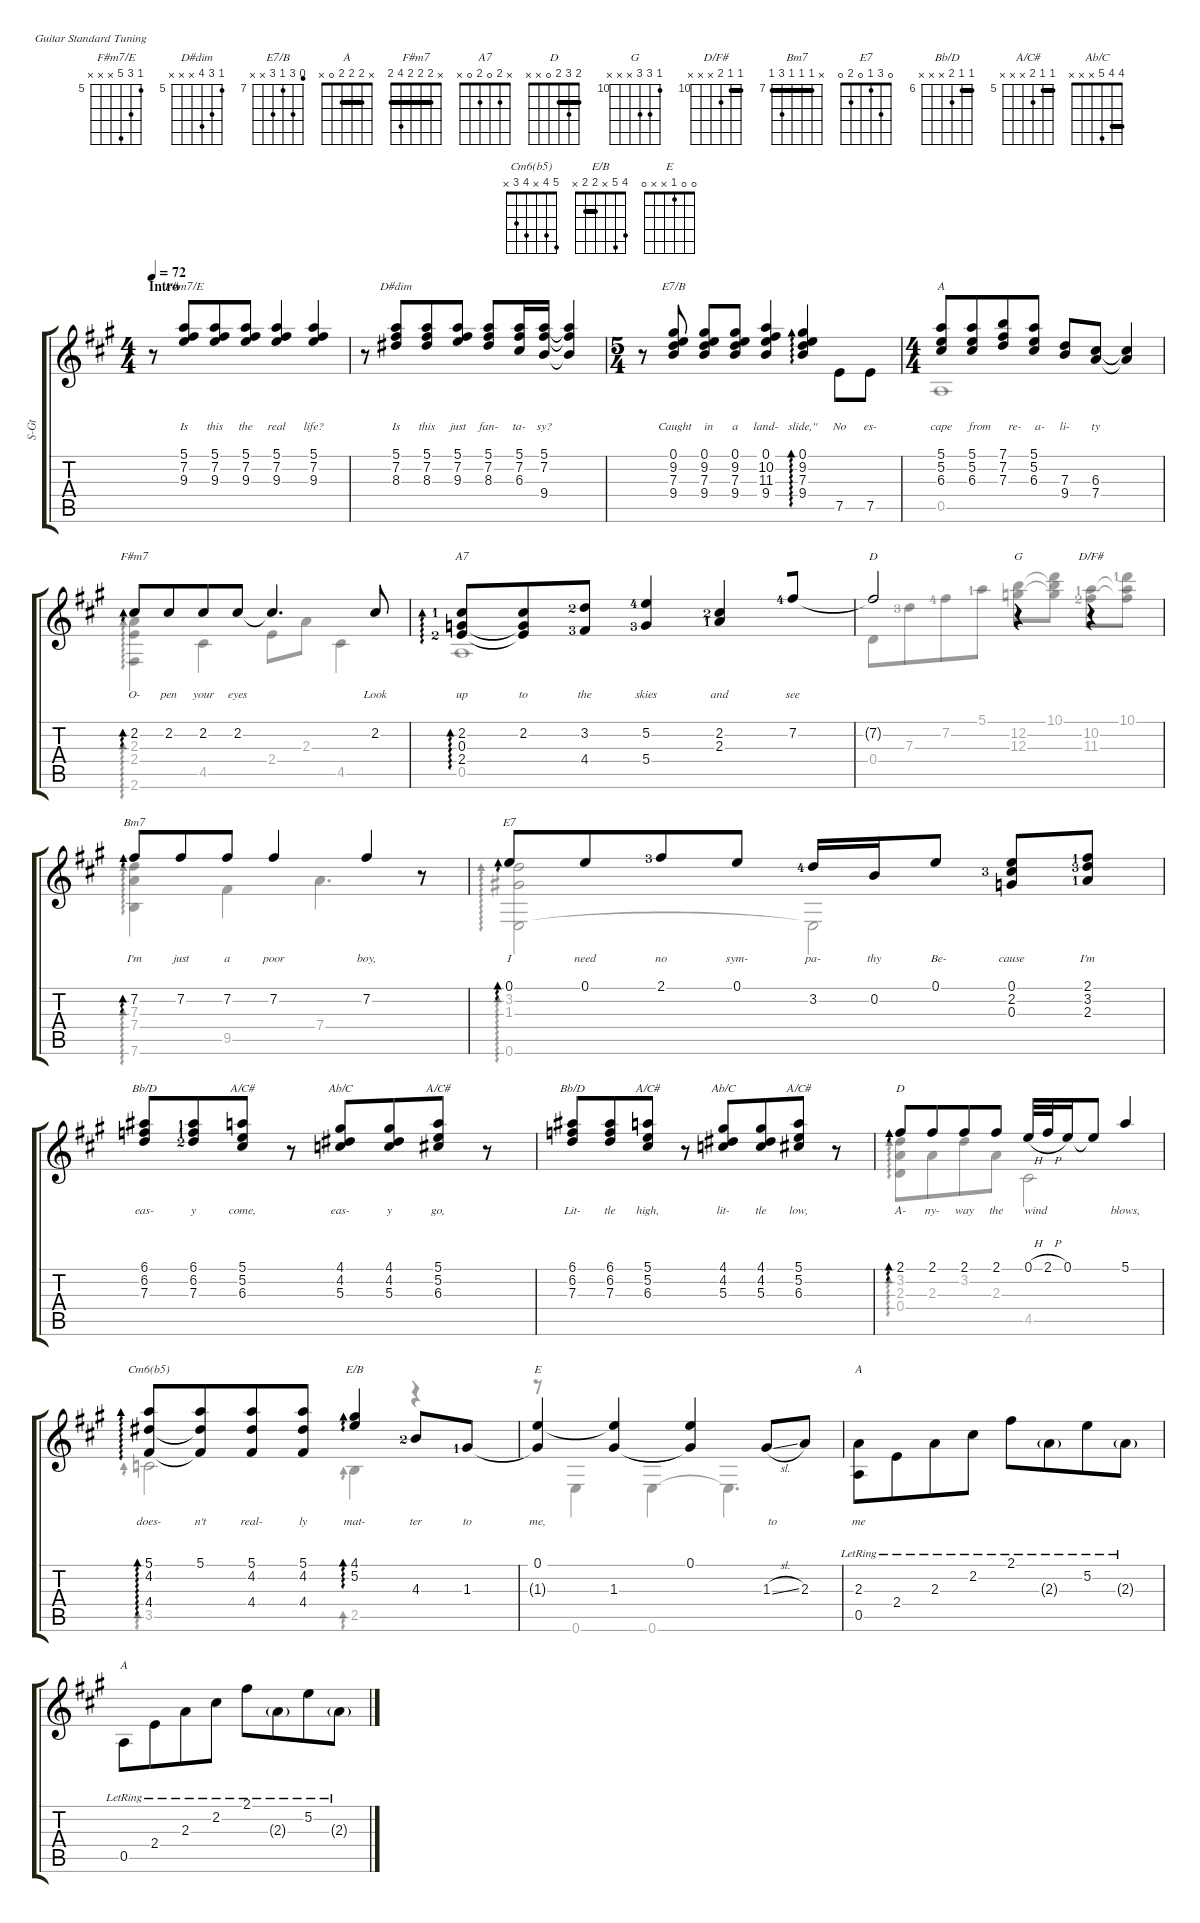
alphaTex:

\defaultSystemsLayout 4
\hideDynamics
\bracketExtendMode groupsimilarinstruments
\otherSystemsTrackNameOrientation horizontal
\defaultBarNumberDisplay Hide
\track ("Classic Guitar\n" "S-Gt") {instrument acousticguitarnylon}
\staff {score tabs}
\tuning (E4 B3 G3 D3 A2 E2)
\chord ("F#m7/E" 5 7 9 x x x) {firstfret 5}
\chord ("D#dim" 5 7 8 x x x) {firstfret 5}
\chord ("E7/B" 6 9 7 9 x x) {firstfret 7}
\chord ("A" 5 5 6 x 4 x) {firstfret 5 barre 5}
\chord ("F#m7" x 2 2 2 4 2) {barre (2 2 2)}
\chord ("A7" x 2 0 2 0 x)
\chord ("D" 5 7 7 4 x x) {firstfret 5}
\chord ("G" 10 12 12 x x x) {firstfret 10}
\chord ("D/F#" 10 10 11 x x x) {firstfret 10 barre 10}
\chord ("Bm7" x 7 7 7 9 7) {firstfret 7 barre (7 7 7)}
\chord ("E7" 0 3 1 0 2 0)
\chord ("Bb/D" 6 6 7 x x x) {firstfret 6 barre 6}
\chord ("A/C#" 5 5 6 x x x) {firstfret 5 barre 5}
\chord ("Ab/C" 4 4 5 x x x) {barre 4}
\chord ("D" 2 3 2 0 x x) {barre 2}
\chord ("Cm6(b5)" 5 4 x 4 3 x)
\chord ("E/B" 4 5 x 2 2 x) {barre 2}
\chord ("E" 0 0 1 x x 0)
\chord ("A" x 2 2 2 0 x) {barre (2 2)}
\voice
\ts (4 4)
\section ("" "Intro")
\tempo 72
\clef g2
\ks a
r.8{dy mf instrument acousticguitarnylon} (5.1 7.2 9.3).8{ch "F#m7/E" lyrics (0 "Is") lyrics (1 "") lyrics (2 "") lyrics (3 "") lyrics (4 "") beam invert beam merge} (5.1 7.2 9.3).8{lyrics (0 "this") lyrics (1 "") lyrics (2 "") lyrics (3 "") lyrics (4 "") beam merge} (5.1 7.2 9.3).8{lyrics (0 "the") lyrics (1 "") lyrics (2 "") lyrics (3 "") lyrics (4 "")} (5.1 7.2 9.3).4{lyrics (0 "real") lyrics (1 "") lyrics (2 "") lyrics (3 "") lyrics (4 "") beam invert} (5.1 7.2 9.3).4{lyrics (0 "life?") lyrics (1 "") lyrics (2 "") lyrics (3 "") lyrics (4 "") beam invert} |
r.8 (8.3 7.2 5.1).8{ch "D#dim" lyrics (0 "Is") lyrics (1 "") lyrics (2 "") lyrics (3 "") lyrics (4 "") beam invert beam merge} (8.3 7.2 5.1).8{lyrics (0 "this") lyrics (1 "") lyrics (2 "") lyrics (3 "") lyrics (4 "") beam merge} (9.3 7.2 5.1).8{lyrics (0 "just") lyrics (1 "") lyrics (2 "") lyrics (3 "") lyrics (4 "")} (8.3 7.2 5.1).8{lyrics (0 "fan-") lyrics (1 "") lyrics (2 "") lyrics (3 "") lyrics (4 "") beam invert} (6.3 7.2 5.1).16{lyrics (0 "ta-") lyrics (1 "") lyrics (2 "") lyrics (3 "") lyrics (4 "")} (9.4 5.1 7.2).16{lyrics (0 "sy?") lyrics (1 "") lyrics (2 "") lyrics (3 "") lyrics (4 "")} (9.4{t} 5.1{t} 7.2{t}).4{lyrics (0 "") lyrics (1 "") lyrics (2 "") lyrics (3 "") lyrics (4 "") beam invert} |
\ts (5 4)
r.8 (9.4 7.3 9.2 0.1).8{ch "E7/B" lyrics (0 " Caught") lyrics (1 "") lyrics (2 "") lyrics (3 "") lyrics (4 "") beam invert} (9.4 7.3 9.2 0.1).8{lyrics (0 "   in") lyrics (1 "") lyrics (2 "") lyrics (3 "") lyrics (4 "") beam merge} (9.4 7.3 9.2 0.1).8{lyrics (0 "a") lyrics (1 "") lyrics (2 "") lyrics (3 "") lyrics (4 "")} (10.2 11.3 9.4 0.1).4{lyrics (0 "land-") lyrics (1 "") lyrics (2 "") lyrics (3 "") lyrics (4 "") beam invert} (9.4 7.3 9.2 0.1).4{ad 0 lyrics (0 "slide,''") lyrics (1 "") lyrics (2 "") lyrics (3 "") lyrics (4 "") beam invert} 7.5.8{lyrics (0 "No") lyrics (1 "") lyrics (2 "") lyrics (3 "") lyrics (4 "") beam invert} 7.5.8{lyrics (0 "es-") lyrics (1 "") lyrics (2 "") lyrics (3 "") lyrics (4 "")} |
\ts (4 4)
(5.1 5.2 6.3).8{ch "A" lyrics (0 "cape") lyrics (1 "") lyrics (2 "") lyrics (3 "") lyrics (4 "") beam merge} (5.1 6.3 5.2).8{lyrics (0 "     from") lyrics (1 "") lyrics (2 "") lyrics (3 "") lyrics (4 "") beam merge} (7.1 7.2 7.3).8{lyrics (0 "        re-") lyrics (1 "") lyrics (2 "") lyrics (3 "") lyrics (4 "") beam merge} (6.3 5.2 5.1).8{lyrics (0 "    a-") lyrics (1 "") lyrics (2 "") lyrics (3 "") lyrics (4 "")} (7.3 9.4).8{lyrics (0 "li-") lyrics (1 "") lyrics (2 "") lyrics (3 "") lyrics (4 "")} (6.3 7.4).8{lyrics (0 "ty") lyrics (1 "") lyrics (2 "") lyrics (3 "") lyrics (4 "")} (6.3{t} 7.4{t}).4{lyrics (0 "") lyrics (1 "") lyrics (2 "") lyrics (3 "") lyrics (4 "")} |
\scale
0.370934 2.2.8{ad 0 ch "F#m7" lyrics (0 "O-") lyrics (1 "") lyrics (2 "") lyrics (3 "") lyrics (4 "")} 2.2.8{lyrics (0 "pen") lyrics (1 "") lyrics (2 "") lyrics (3 "") lyrics (4 "") beam merge} 2.2.8{lyrics (0 "your") lyrics (1 "") lyrics (2 "") lyrics (3 "") lyrics (4 "")} 2.2.8{lyrics (0 "eyes") lyrics (1 "") lyrics (2 "") lyrics (3 "") lyrics (4 "")} 2.2{t}.4{d lyrics (0 "") lyrics (1 "") lyrics (2 "") lyrics (3 "") lyrics (4 "")} 2.2.8{lyrics (0 "Look") lyrics (1 "") lyrics (2 "") lyrics (3 "") lyrics (4 "")} |
\scale
0.338838 (2.2{lf 2} 2.4{lf 3} 0.3).8{ad 0 ch "A7" lyrics (0 "up") lyrics (1 "") lyrics (2 "") lyrics (3 "") lyrics (4 "")} (2.2 0.3{t} 2.4{t}).8{lyrics (0 "to") lyrics (1 "") lyrics (2 "") lyrics (3 "") lyrics (4 "") beam merge} (3.2{lf 3} 4.4{lf 4}).8{lyrics (0 "the") lyrics (1 "") lyrics (2 "") lyrics (3 "") lyrics (4 "")} (5.2{lf 5} 5.4{lf 4}).4{lyrics (0 "skies") lyrics (1 "") lyrics (2 "") lyrics (3 "") lyrics (4 "")} (2.3{lf 2} 2.2{lf 3}).4{lyrics (0 "and") lyrics (1 "") lyrics (2 "") lyrics (3 "") lyrics (4 "") beam merge} 7.2{lf 5}.8{lyrics (0 "see") lyrics (1 "") lyrics (2 "") lyrics (3 "") lyrics (4 "")} |
\scale
0.290367 7.2{t}.2{ch "D" lyrics (0 "") lyrics (1 "") lyrics (2 "") lyrics (3 "") lyrics (4 "")} r.4{ch "G"} r.4{ch "D/F#"} |
\scale
0.366285 7.2.8{ad 0 ch "Bm7" lyrics (0 "I'm") lyrics (1 "") lyrics (2 "") lyrics (3 "") lyrics (4 "")} 7.2.8{lyrics (0 "just") lyrics (1 "") lyrics (2 "") lyrics (3 "") lyrics (4 "") beam merge} 7.2.8{lyrics (0 "a") lyrics (1 "") lyrics (2 "") lyrics (3 "") lyrics (4 "")} 7.2.4{lyrics (0 "poor") lyrics (1 "") lyrics (2 "") lyrics (3 "") lyrics (4 "")} 7.2.4{lyrics (0 "boy,") lyrics (1 "") lyrics (2 "") lyrics (3 "") lyrics (4 "")} r.8 |
\scale
0.335433 0.1.8{ad 0 ch "E7" lyrics (0 "I") lyrics (1 "") lyrics (2 "") lyrics (3 "") lyrics (4 "")} 0.1.8{lyrics (0 "need") lyrics (1 "") lyrics (2 "") lyrics (3 "") lyrics (4 "") beam merge} 2.1{lf 4}.8{lyrics (0 "no") lyrics (1 "") lyrics (2 "") lyrics (3 "") lyrics (4 "")} 0.1.8{lyrics (0 "sym-") lyrics (1 "") lyrics (2 "") lyrics (3 "") lyrics (4 "") beam split} 3.2{lf 5}.16{lyrics (0 "pa-") lyrics (1 "") lyrics (2 "") lyrics (3 "") lyrics (4 "") beam merge} 0.2.16{lyrics (0 "thy") lyrics (1 "") lyrics (2 "") lyrics (3 "") lyrics (4 "")} 0.1.8{lyrics (0 "  Be-") lyrics (1 "") lyrics (2 "") lyrics (3 "") lyrics (4 "")} (0.3 2.2{lf 4} 0.1).8{lyrics (0 "cause") lyrics (1 "") lyrics (2 "") lyrics (3 "") lyrics (4 "")} (2.1{lf 2} 3.2{lf 4} 2.3{lf 2}).8{lyrics (0 "I'm") lyrics (1 "") lyrics (2 "") lyrics (3 "") lyrics (4 "")} |
\scale
0.298667 (6.1 6.2 7.3).8{ch "Bb/D" lyrics (0 "eas-") lyrics (1 "") lyrics (2 "") lyrics (3 "") lyrics (4 "") beam invert} (6.1{lf 2} 6.2{lf 2} 7.3{lf 3}).8{lyrics (0 "y") lyrics (1 "") lyrics (2 "") lyrics (3 "") lyrics (4 "") beam merge} (5.1 5.2 6.3).8{ch "A/C#" lyrics (0 "come,") lyrics (1 "") lyrics (2 "") lyrics (3 "") lyrics (4 "") beam split} r.8 (4.1 4.2 5.3).8{ch "Ab/C" lyrics (0 "eas-") lyrics (1 "") lyrics (2 "") lyrics (3 "") lyrics (4 "") beam invert} (5.3 4.2 4.1).8{lyrics (0 "y") lyrics (1 "") lyrics (2 "") lyrics (3 "") lyrics (4 "") beam merge} (5.1 5.2 6.3).8{ch "A/C#" lyrics (0 "go,") lyrics (1 "") lyrics (2 "") lyrics (3 "") lyrics (4 "") beam merge} r.8{beam merge} |
\scale
0.38882 (6.1 6.2 7.3).8{ch "Bb/D" lyrics (0 "Lit-") lyrics (1 "") lyrics (2 "") lyrics (3 "") lyrics (4 "") beam invert beam merge} (6.1 6.2 7.3).8{lyrics (0 "tle") lyrics (1 "") lyrics (2 "") lyrics (3 "") lyrics (4 "") beam merge} (5.1 5.2 6.3).8{ch "A/C#" lyrics (0 "high,") lyrics (1 "") lyrics (2 "") lyrics (3 "") lyrics (4 "") beam split} r.8 (4.1 4.2 5.3).8{ch "Ab/C" lyrics (0 "lit-") lyrics (1 "") lyrics (2 "") lyrics (3 "") lyrics (4 "") beam invert beam merge} (5.3 4.2 4.1).8{lyrics (0 "tle") lyrics (1 "") lyrics (2 "") lyrics (3 "") lyrics (4 "") beam merge} (5.1 5.2 6.3).8{ch "A/C#" lyrics (0 "low,") lyrics (1 "") lyrics (2 "") lyrics (3 "") lyrics (4 "")} r.8 |
\scale
0.347021 2.1.8{ad 0 ch "D" lyrics (0 "A-") lyrics (1 "") lyrics (2 "") lyrics (3 "") lyrics (4 "")} 2.1.8{lyrics (0 "ny-") lyrics (1 "") lyrics (2 "") lyrics (3 "") lyrics (4 "") beam merge} 2.1.8{lyrics (0 "way") lyrics (1 "") lyrics (2 "") lyrics (3 "") lyrics (4 "")} 2.1.8{lyrics (0 "the") lyrics (1 "") lyrics (2 "") lyrics (3 "") lyrics (4 "")} 0.1{h}.32{lyrics (0 "     wind") lyrics (1 "") lyrics (2 "") lyrics (3 "") lyrics (4 "")} 2.1{h}.32{lyrics (0 "") lyrics (1 "") lyrics (2 "") lyrics (3 "") lyrics (4 "")} 0.1.16{lyrics (0 "") lyrics (1 "") lyrics (2 "") lyrics (3 "") lyrics (4 "")} 0.1{t}.8{lyrics (0 " ") lyrics (1 "") lyrics (2 "") lyrics (3 "") lyrics (4 "")} 5.1.4{lyrics (0 "blows,") lyrics (1 "") lyrics (2 "") lyrics (3 "") lyrics (4 "")} |
\scale
0.316371 (5.1 4.2 4.4).8{ad 0 ch "Cm6(b5)" lyrics (0 "does-") lyrics (1 "") lyrics (2 "") lyrics (3 "") lyrics (4 "")} (5.1 4.2{t} 4.4{t}).8{lyrics (0 "n't") lyrics (1 "") lyrics (2 "") lyrics (3 "") lyrics (4 "") beam merge} (4.4 5.1 4.2).8{lyrics (0 "real-") lyrics (1 "") lyrics (2 "") lyrics (3 "") lyrics (4 "")} (5.1 4.2 4.4).8{lyrics (0 "ly") lyrics (1 "") lyrics (2 "") lyrics (3 "") lyrics (4 "")} (4.1 5.2).4{ad 0 ch "E/B" lyrics (0 "mat-") lyrics (1 "") lyrics (2 "") lyrics (3 "") lyrics (4 "")} 4.3{lf 3}.8{lyrics (0 "ter") lyrics (1 "") lyrics (2 "") lyrics (3 "") lyrics (4 "")} 1.3{lf 2}.8{lyrics (0 "to") lyrics (1 "") lyrics (2 "") lyrics (3 "") lyrics (4 "")} |
\scale
0.330688 (1.3{t} 0.1).4{ch "E" lyrics (0 "me,") lyrics (1 "") lyrics (2 "") lyrics (3 "") lyrics (4 "")} (1.3 0.1{t}).4{lyrics (0 "") lyrics (1 "") lyrics (2 "") lyrics (3 "") lyrics (4 "")} (0.1 1.3{t}).4{lyrics (0 "") lyrics (1 "") lyrics (2 "") lyrics (3 "") lyrics (4 "")} 1.3{sl}.8{lyrics (0 "    to") lyrics (1 "") lyrics (2 "") lyrics (3 "") lyrics (4 "")} 2.3.8{lyrics (0 "") lyrics (1 "") lyrics (2 "") lyrics (3 "") lyrics (4 "")} |
\scale
0.269663 (0.5{lr} 2.3{lr}).8{ch "A" lyrics (0 "me") lyrics (1 "") lyrics (2 "") lyrics (3 "") lyrics (4 "") beam invert} 2.4{lr}.8{lyrics (0 "") lyrics (1 "") lyrics (2 "") lyrics (3 "") lyrics (4 "") beam merge} 2.3{lr}.8{lyrics (0 "") lyrics (1 "") lyrics (2 "") lyrics (3 "") lyrics (4 "") beam merge} 2.2{lr}.8{lyrics (0 "") lyrics (1 "") lyrics (2 "") lyrics (3 "") lyrics (4 "")} 2.1{lr}.8{lyrics (0 "") lyrics (1 "") lyrics (2 "") lyrics (3 "") lyrics (4 "") beam merge} 2.3{g lr}.8{lyrics (0 "") lyrics (1 "") lyrics (2 "") lyrics (3 "") lyrics (4 "") beam merge} 5.2{lr}.8{lyrics (0 "") lyrics (1 "") lyrics (2 "") lyrics (3 "") lyrics (4 "")} 2.3{g lr}.8{lyrics (0 "") lyrics (1 "") lyrics (2 "") lyrics (3 "") lyrics (4 "")} |
\scale
0.271382 0.5{lr}.8{ch "A" lyrics (0 "") lyrics (1 "") lyrics (2 "") lyrics (3 "") lyrics (4 "") beam invert} 2.4{lr}.8{lyrics (0 "") lyrics (1 "") lyrics (2 "") lyrics (3 "") lyrics (4 "") beam merge} 2.3{lr}.8{lyrics (0 "") lyrics (1 "") lyrics (2 "") lyrics (3 "") lyrics (4 "") beam merge} 2.2{lr}.8{lyrics (0 "") lyrics (1 "") lyrics (2 "") lyrics (3 "") lyrics (4 "")} 2.1{lr}.8{lyrics (0 "") lyrics (1 "") lyrics (2 "") lyrics (3 "") lyrics (4 "") beam merge} 2.3{g lr}.8{lyrics (0 "") lyrics (1 "") lyrics (2 "") lyrics (3 "") lyrics (4 "") beam merge} 5.2{lr}.8{lyrics (0 "") lyrics (1 "") lyrics (2 "") lyrics (3 "") lyrics (4 "")} 2.3{g lr}.8{lyrics (0 "") lyrics (1 "") lyrics (2 "") lyrics (3 "") lyrics (4 "")}
\voice
\clef g2
\ottava regular
\simile none
\ks a
|
|
|
0.5.1 |
\scale
0.370934 (2.6 2.4 2.3).4{ad 0} 4.5.4 2.4.8 2.3.8 4.5.4 |
\scale
0.338838 0.5.1{beam merge} |
\scale
0.290367 0.4.8{beam merge} 7.3{lf 4}.8{beam merge} 7.2{lf 5}.8{beam merge} 5.1{lf 2}.8{beam split} (12.2 12.3).8{beam merge} (10.1 12.3{t} 12.2{t}).8 (11.3{lf 3} 10.2{lf 2}).8{beam merge} (10.1{lf 2} 10.2{t} 11.3{t}).8 |
\scale
0.366285 (7.3 7.4 7.6).4{ad 0} 9.5.4 7.4.4{d} r.8 |
\scale
0.335433 (0.6 3.2 1.3).2{ad 0} 0.6{t}.2 |
\scale
0.298667 |
\scale
0.38882 |
\scale
0.347021 (2.3 3.2 0.4).8{ad 0 beam merge} 2.3.8{beam merge} 3.2.8 2.3.8 4.5.2 |
\scale
0.316371 3.5.2{ad 0} 2.5.4{ad 0} r.4 |
\scale
0.330688 r.8 0.6.4 0.6.4 0.6{t}.4{d} |
\scale
0.269663 |
\scale
0.271382
